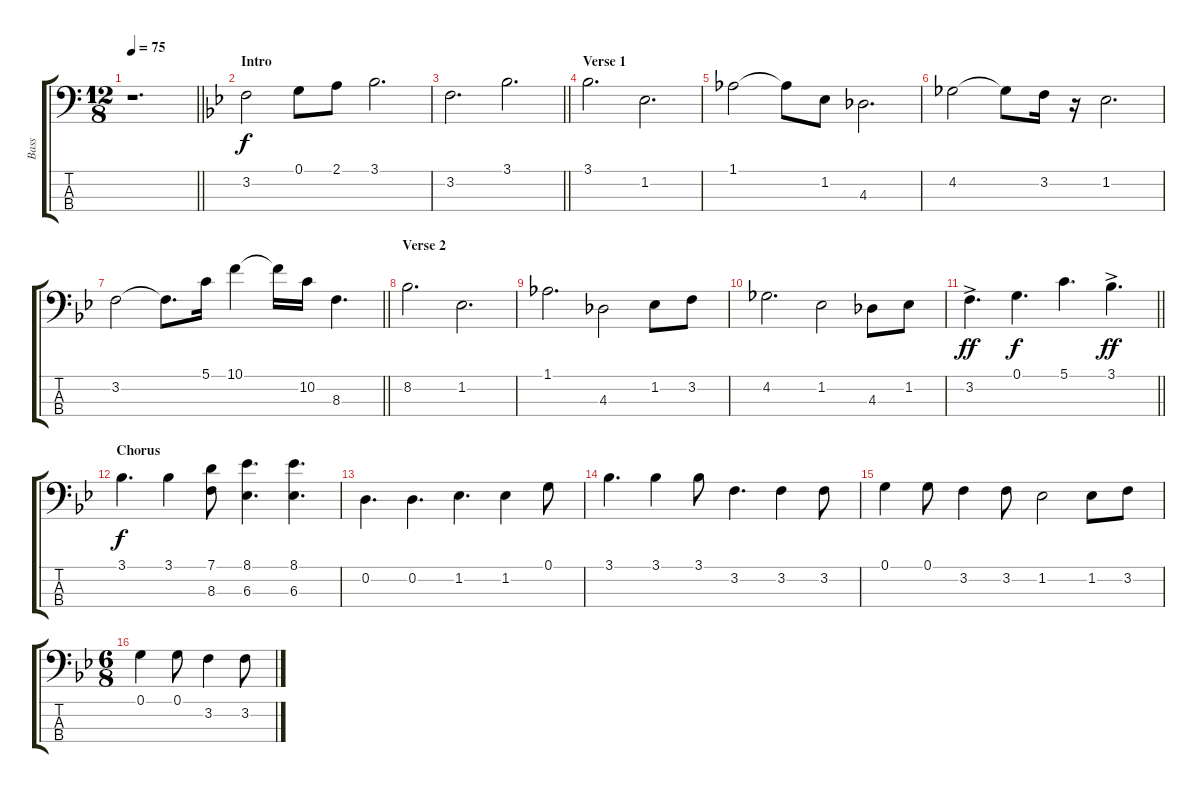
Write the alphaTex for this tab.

\track ("Bass" "Bass") {instrument acousticbass}
\staff {score tabs}
\tuning (G2 D2 A1 E1) {hide}
\ts (12 8)
\tempo 75
\clef f4
\barLineRight lightlight
\ks c
r.1{d dy f instrument acousticbass} |
\section ("" "Intro")
\ks bb
3.2.2 0.1.8 2.1.8 3.1.2{d} |
\barLineRight lightlight
3.2.2{d} 3.1.2{d} |
\section ("" "Verse 1")
3.1.2{d} 1.2.2{d} |
1.1.2 1.1{t}.8 1.2.8 4.3.2{d} |
4.2.2 4.2{t}.8 3.2.16 r.16 1.2.2{d} |
\barLineRight lightlight
3.2.2 3.2{t}.8{d} 5.1.16 10.1.4 10.1{t}.16 10.2.16 8.3.4{d} |
\section ("" "Verse 2")
8.2.2{d} 1.2.2{d} |
1.1.2{d} 4.3.2 1.2.8 3.2.8 |
4.2.2{d} 1.2.2 4.3.8 1.2.8 |
\barLineRight lightlight
3.2{ac}.4{d dy ff} 0.1.4{d dy f} 5.1.4{d} 3.1{ac}.4{d dy ff} |
\section ("" "Chorus")
3.1.4{d dy f} 3.1.4 (7.1 8.3).8 (8.1 6.3).4{d} (8.1 6.3).4{d} |
0.2.4{d} 0.2.4{d} 1.2.4{d} 1.2.4 0.1.8 |
3.1.4{d} 3.1.4 3.1.8 3.2.4{d} 3.2.4 3.2.8 |
0.1.4 0.1.8 3.2.4 3.2.8 1.2.2 1.2.8 3.2.8 |
\ts (6 8)
0.1.4 0.1.8 3.2.4 3.2.8
